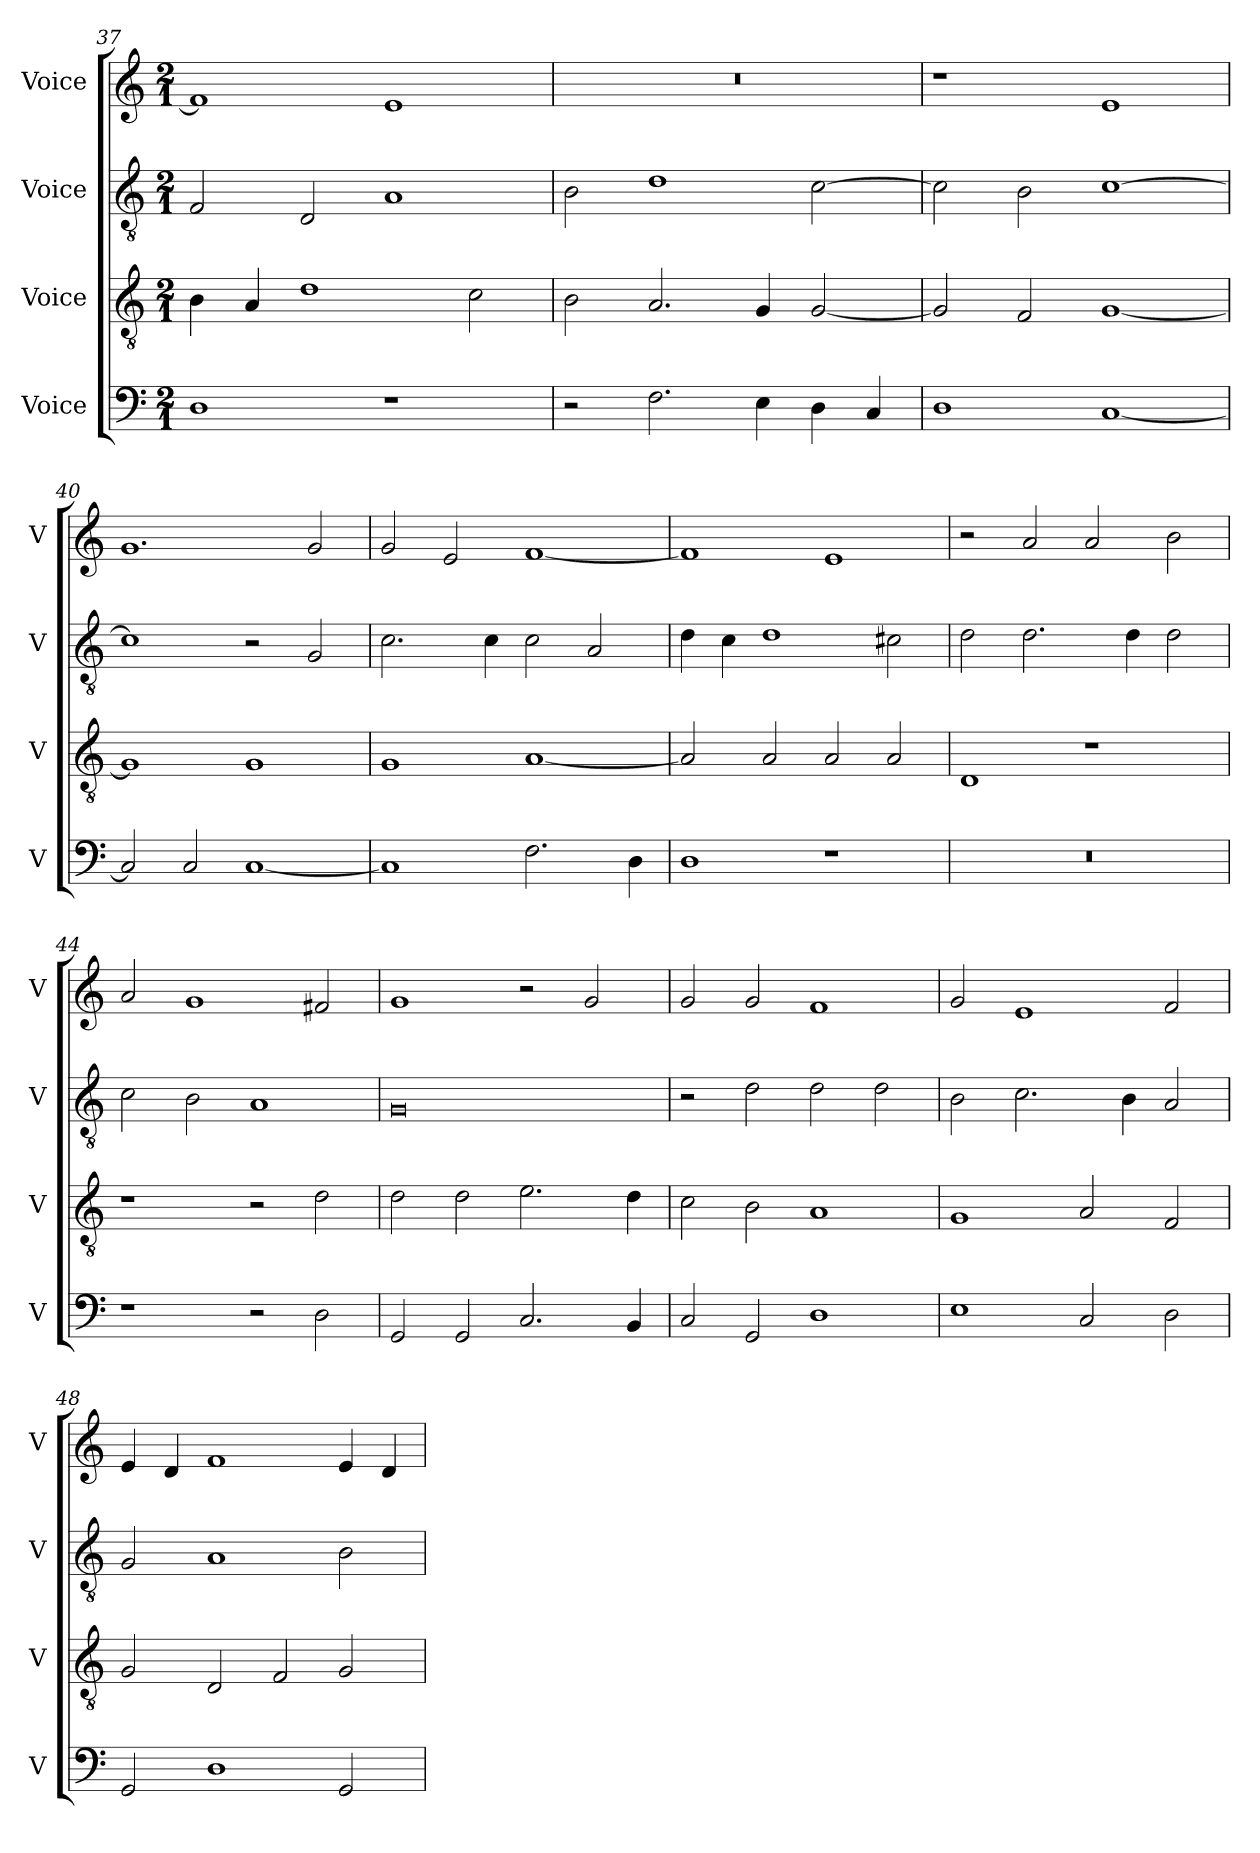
**kern	**kern	**kern	**kern
*part4	*part3	*part2	*part1
*staff4	*staff3	*staff2	*staff1
*I"Voice	*I"Voice	*I"Voice	*I"Voice
*I'V	*I'V	*I'V	*I'V
!!LO:LB:g=z
*clefF4	*clefGv2	*clefGv2	*clefG2
*k[]	*k[]	*k[]	*k[]
*M2/1	*M2/1	*M2/1	*M2/1
=37	=37	=37	=37
1D	4B\	2F/	1f]
.	4A/	.	.
.	1d	2D/	.
1r	.	1A	1e
.	2c\	.	.
=38	=38	=38	=38
2r	2B\	2B\	0r
2.F\	2.A/	1d	.
4E\	4G/	.	.
4D\	[2G/	[2c\	.
4C/	.	.	.
=39	=39	=39	=39
1D	2G/]	2c\]	1r
.	2F/	2B\	.
[1C	[1G	[1c	1e
=40	=40	=40	=40
2C/]	1G]	1c]	1.g
2C/	.	.	.
[1C	1G	2r	.
.	.	2G/	2g/
!!LO:LB:g=z
=41	=41	=41	=41
1C]	1G	2.c\	2g/
.	.	.	2e/
.	.	4c\	.
2.F\	[1A	2c\	[1f
.	.	2A/	.
4D\	.	.	.
=42	=42	=42	=42
1D	2A/]	4d\	1f]
.	.	4c\	.
.	2A/	1d	.
1r	2A/	.	1e
.	2A/	2c#X\	.
=43	=43	=43	=43
0r	1D	2d\	2r
.	.	2.d\	2a/
.	1r	.	2a/
.	.	4d\	.
.	.	2d\	2b\
=44	=44	=44	=44
1r	1r	2c\	2a/
.	.	2B\	1g
2r	2r	1A	.
2D\	2d\	.	2f#X/
!!LO:PB:g=z
=45	=45	=45	=45
2GG/	2d\	0G	1g
2GG/	2d\	.	.
2.C/	2.e\	.	2r
.	.	.	2g/
4BB/	4d\	.	.
=46	=46	=46	=46
2C/	2c\	2r	2g/
2GG/	2B\	2d\	2g/
1D	1A	2d\	1f
.	.	2d\	.
=47	=47	=47	=47
1E	1G	2B\	2g/
.	.	2.c\	1e
2C/	2A/	.	.
.	.	4B\	.
2D\	2F/	2A/	2f/
=48	=48	=48	=48
2GG/	2G/	2G/	4e/
.	.	.	4d/
1D	2D/	1A	1f
.	2F/	.	.
2GG/	2G/	2B\	4e/
.	.	.	4d/
=	=	=	=
*-	*-	*-	*-
